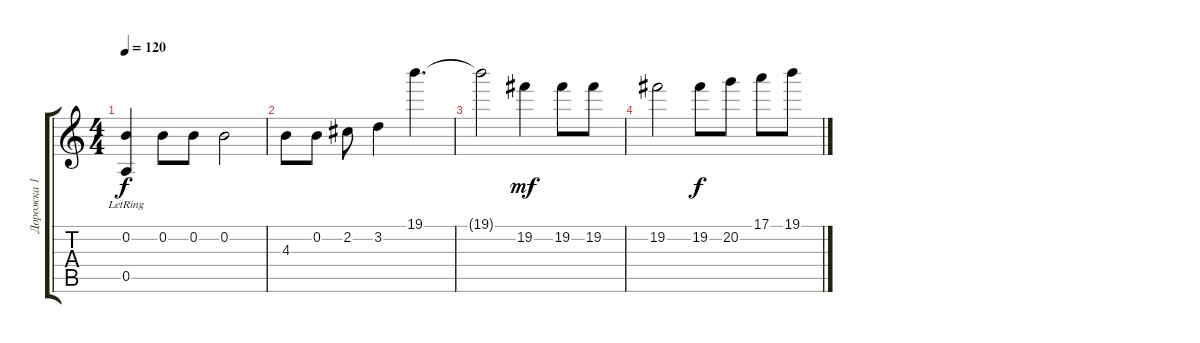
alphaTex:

\track ("Дорожка 1" "Дорожка 1") {instrument acousticguitarnylon}
\staff {score tabs}
\tuning (E4 B3 G3 D3 A2 E2) {hide}
\ts (4 4)
\tempo 120
\clef g2
\ks c
(0.2 0.5{lr}).4{dy f} 0.2.8 0.2.8 0.2.2 |
4.3{t}.8 0.2.8 2.2.8 3.2.4 19.1.4{d} |
19.1{t}.2 19.2.4{dy mf} 19.2.8 19.2.8 |
19.2.2 19.2.8{dy f} 20.2.8 17.1.8 19.1.8
